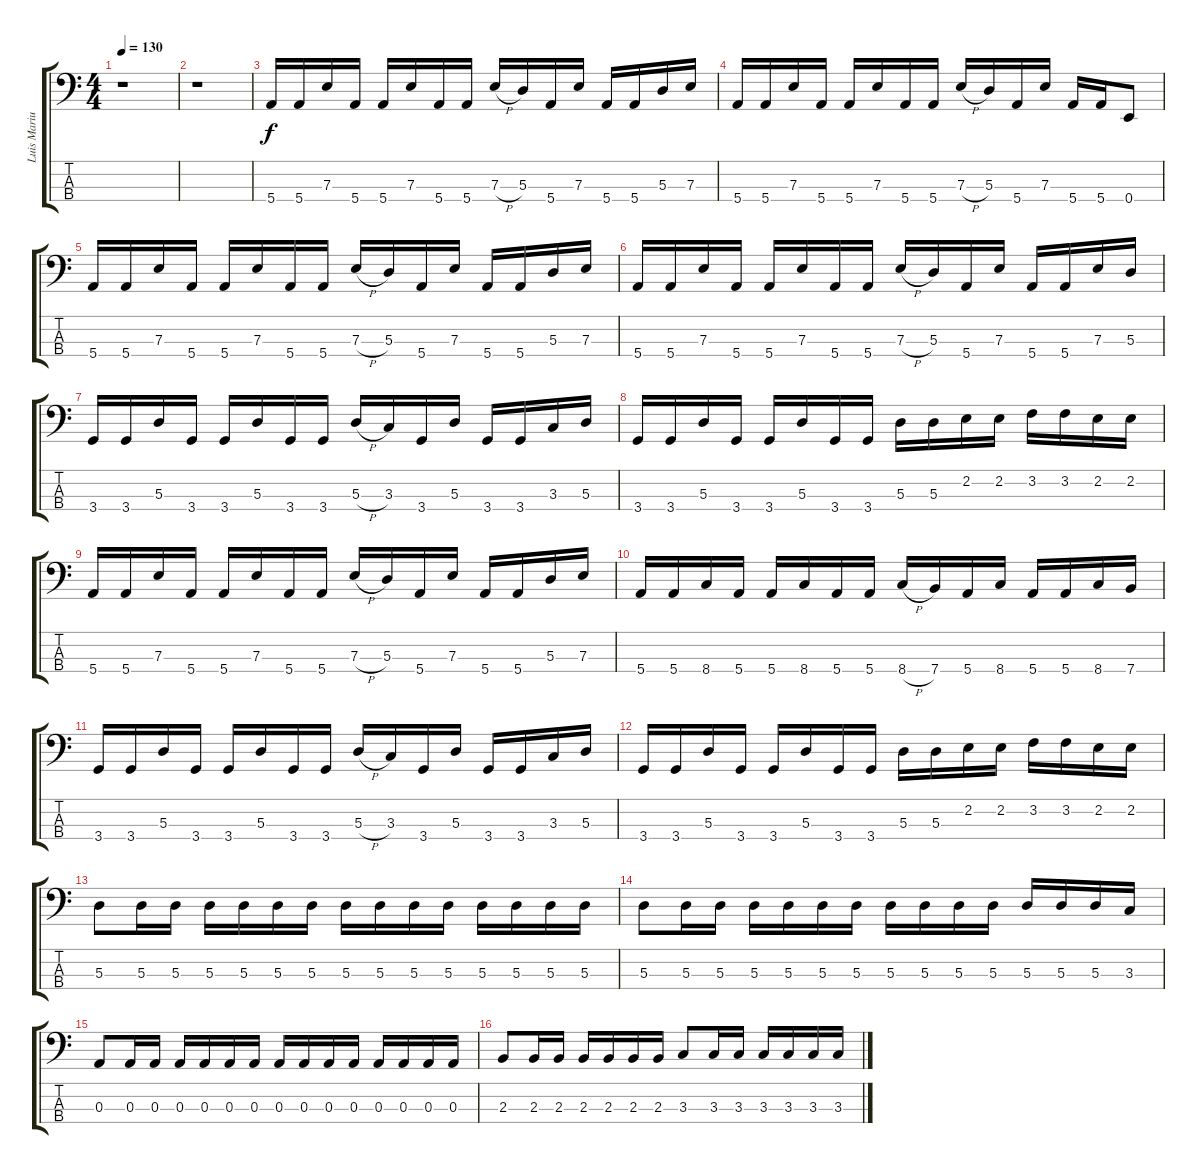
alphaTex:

\track ("Luis Mariuti" "Luis Mariu") {instrument electricbasspick}
\staff {score tabs}
\tuning (G2 D2 A1 E1) {hide}
\ts (4 4)
\tempo 130
\clef f4
\ks c
r.1{dy f} |
r.1 |
5.4.16 5.4.16 7.3.16 5.4.16 5.4.16 7.3.16 5.4.16 5.4.16 7.3{h}.16 5.3.16 5.4.16 7.3.16 5.4.16 5.4.16 5.3.16 7.3.16 |
5.4.16 5.4.16 7.3.16 5.4.16 5.4.16 7.3.16 5.4.16 5.4.16 7.3{h}.16 5.3.16 5.4.16 7.3.16 5.4.16 5.4.16 0.4.8 |
5.4.16 5.4.16 7.3.16 5.4.16 5.4.16 7.3.16 5.4.16 5.4.16 7.3{h}.16 5.3.16 5.4.16 7.3.16 5.4.16 5.4.16 5.3.16 7.3.16 |
5.4.16 5.4.16 7.3.16 5.4.16 5.4.16 7.3.16 5.4.16 5.4.16 7.3{h}.16 5.3.16 5.4.16 7.3.16 5.4.16 5.4.16 7.3.16 5.3.16 |
3.4.16 3.4.16 5.3.16 3.4.16 3.4.16 5.3.16 3.4.16 3.4.16 5.3{h}.16 3.3.16 3.4.16 5.3.16 3.4.16 3.4.16 3.3.16 5.3.16 |
3.4.16 3.4.16 5.3.16 3.4.16 3.4.16 5.3.16 3.4.16 3.4.16 5.3.16 5.3.16 2.2.16 2.2.16 3.2.16 3.2.16 2.2.16 2.2.16 |
5.4.16 5.4.16 7.3.16 5.4.16 5.4.16 7.3.16 5.4.16 5.4.16 7.3{h}.16 5.3.16 5.4.16 7.3.16 5.4.16 5.4.16 5.3.16 7.3.16 |
5.4.16 5.4.16 8.4.16 5.4.16 5.4.16 8.4.16 5.4.16 5.4.16 8.4{h}.16 7.4.16 5.4.16 8.4.16 5.4.16 5.4.16 8.4.16 7.4.16 |
3.4.16 3.4.16 5.3.16 3.4.16 3.4.16 5.3.16 3.4.16 3.4.16 5.3{h}.16 3.3.16 3.4.16 5.3.16 3.4.16 3.4.16 3.3.16 5.3.16 |
3.4.16 3.4.16 5.3.16 3.4.16 3.4.16 5.3.16 3.4.16 3.4.16 5.3.16 5.3.16 2.2.16 2.2.16 3.2.16 3.2.16 2.2.16 2.2.16 |
5.3.8 5.3.16 5.3.16 5.3.16 5.3.16 5.3.16 5.3.16 5.3.16 5.3.16 5.3.16 5.3.16 5.3.16 5.3.16 5.3.16 5.3.16 |
5.3.8 5.3.16 5.3.16 5.3.16 5.3.16 5.3.16 5.3.16 5.3.16 5.3.16 5.3.16 5.3.16 5.3.16 5.3.16 5.3.16 3.3.16 |
0.3.8 0.3.16 0.3.16 0.3.16 0.3.16 0.3.16 0.3.16 0.3.16 0.3.16 0.3.16 0.3.16 0.3.16 0.3.16 0.3.16 0.3.16 |
2.3.8 2.3.16 2.3.16 2.3.16 2.3.16 2.3.16 2.3.16 3.3.8 3.3.16 3.3.16 3.3.16 3.3.16 3.3.16 3.3.16
